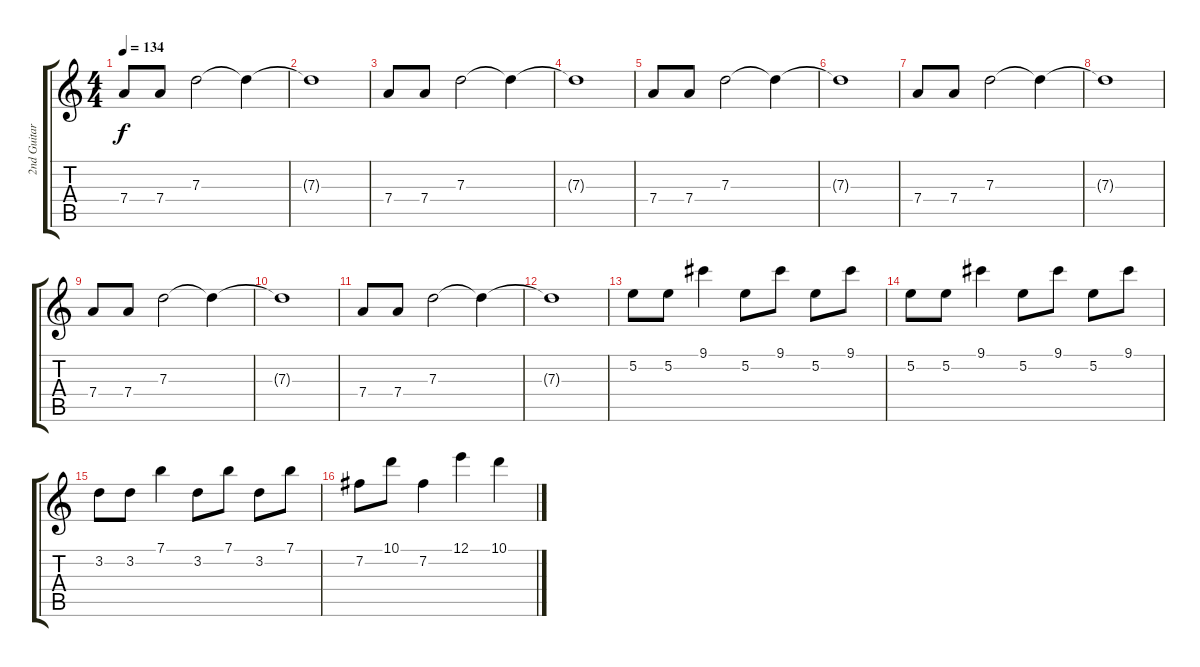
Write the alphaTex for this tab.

\track ("2nd Guitar" "2nd Guitar") {instrument distortionguitar}
\staff {score tabs}
\tuning (E4 B3 G3 D3 A2 E2) {hide}
\ts (4 4)
\tempo 134
\clef g2
\ks c
7.4.8{dy f volume 12} 7.4.8 7.3.2{volume 4} 7.3{t}.4 |
7.3{t}.1 |
7.4.8{volume 12} 7.4.8 7.3.2{volume 4} 7.3{t}.4 |
7.3{t}.1 |
7.4.8{volume 12} 7.4.8 7.3.2{volume 4} 7.3{t}.4 |
7.3{t}.1 |
7.4.8{volume 12} 7.4.8 7.3.2{volume 4} 7.3{t}.4 |
7.3{t}.1 |
7.4.8{volume 12} 7.4.8 7.3.2 7.3{t}.4 |
7.3{t}.1 |
7.4.8{volume 16} 7.4.8 7.3.2{volume 16} 7.3{t}.4 |
7.3{t}.1 |
5.2.8{volume 13 instrument acousticguitarnylon} 5.2.8 9.1.4 5.2.8 9.1.8 5.2.8 9.1.8 |
5.2.8{volume 13 instrument acousticguitarnylon} 5.2.8 9.1.4 5.2.8 9.1.8 5.2.8 9.1.8 |
3.2.8 3.2.8 7.1.4 3.2.8 7.1.8 3.2.8 7.1.8 |
7.2.8 10.1.8 7.2.4 12.1.4 10.1.4
